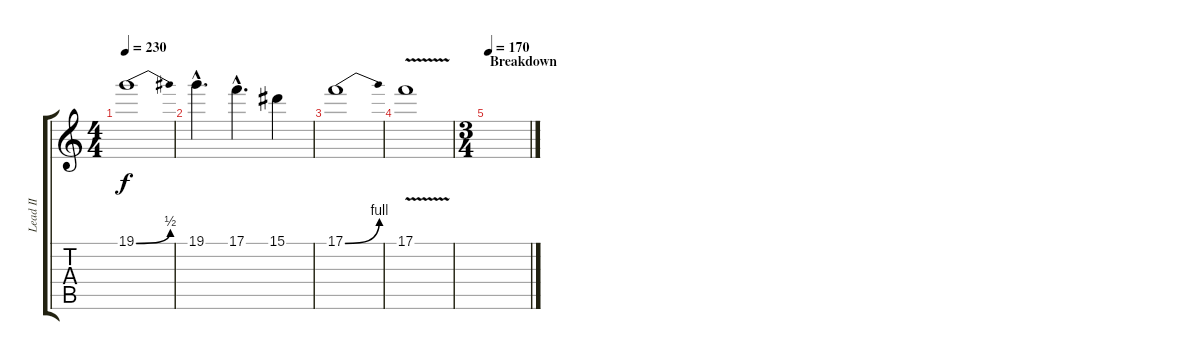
\track ("Lead II" "Lead II") {instrument overdrivenguitar}
\staff {score tabs}
\tuning (C4 G3 Eb3 Bb2 F2 C2) {hide}
\ts (4 4)
\tempo 230
\clef g2
\ks c
19.1{be (bend 0 0 60 2)}.1{dy f} |
19.1{hac}.4{d} 17.1{hac}.4{d} 15.1.4 |
17.1{be (bend 0 0 60 4)}.1 |
17.1{v}.1 |
\ts (3 4)
\section ("" "Breakdown")
\tempo 170
